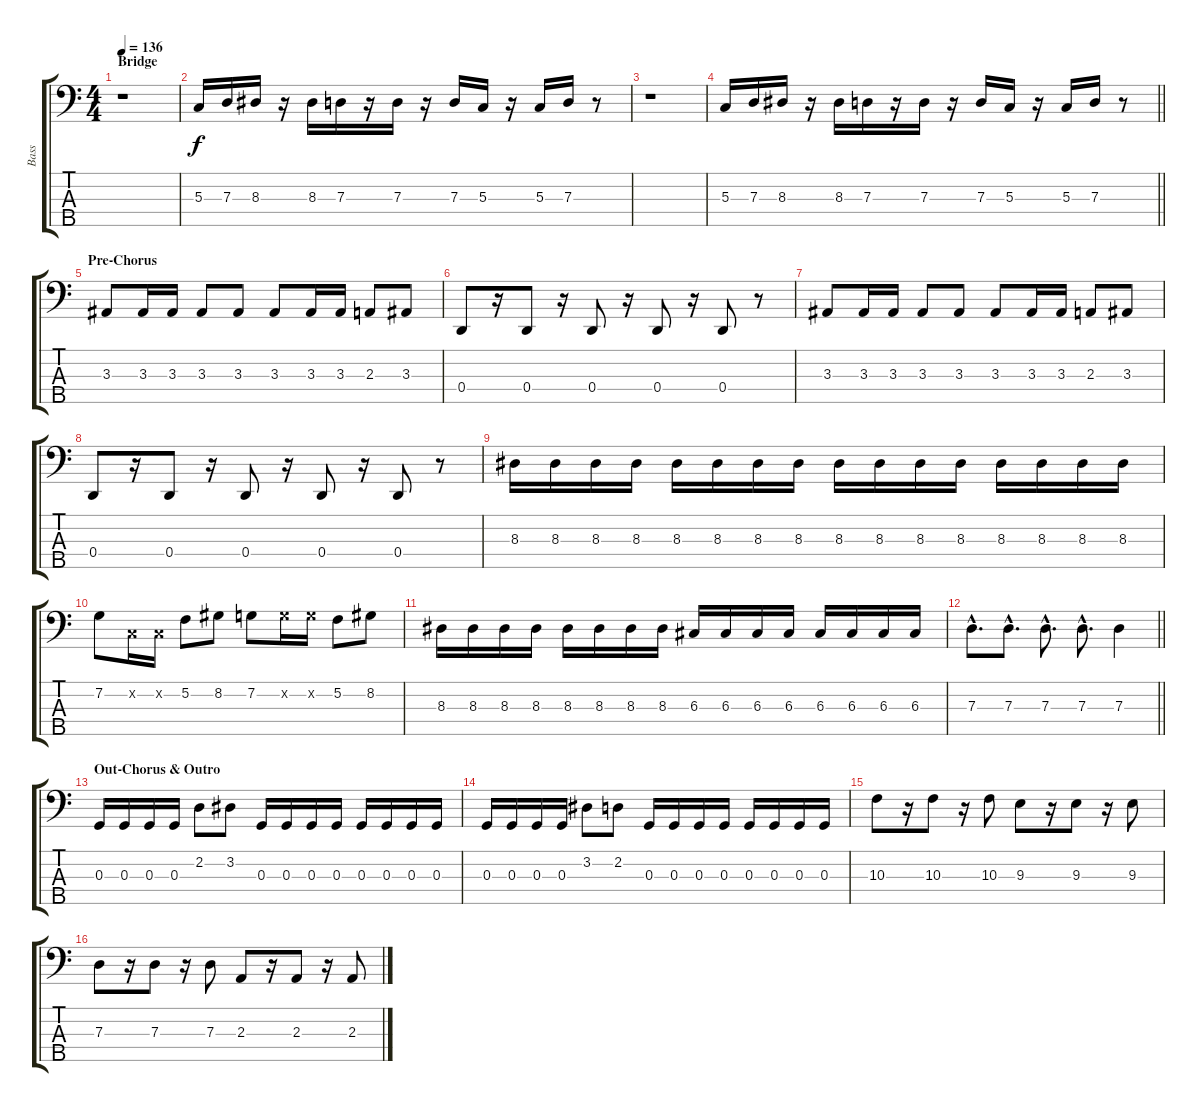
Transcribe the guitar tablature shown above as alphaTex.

\track ("Bass" "Bass") {instrument electricbasspick}
\staff {score tabs}
\tuning (F2 C2 G1 D1 A0) {hide}
\ts (4 4)
\section ("" "Bridge")
\tempo 136
\clef f4
\ks c
r.1{dy f} |
5.3.16 7.3.16 8.3.16 r.16 8.3.16 7.3.16 r.16 7.3.16 r.16 7.3.16 5.3.16 r.16 5.3.16 7.3.16 r.8 |
r.1 |
\barLineRight lightlight
5.3.16 7.3.16 8.3.16 r.16 8.3.16 7.3.16 r.16 7.3.16 r.16 7.3.16 5.3.16 r.16 5.3.16 7.3.16 r.8 |
\section ("" "Pre-Chorus")
3.3.8 3.3.16 3.3.16 3.3.8 3.3.8 3.3.8 3.3.16 3.3.16 2.3.8 3.3.8 |
0.4.8 r.16 0.4.8 r.16 0.4.8 r.16 0.4.8 r.16 0.4.8 r.8 |
3.3.8 3.3.16 3.3.16 3.3.8 3.3.8 3.3.8 3.3.16 3.3.16 2.3.8 3.3.8 |
0.4.8 r.16 0.4.8 r.16 0.4.8 r.16 0.4.8 r.16 0.4.8 r.8 |
8.3.16 8.3.16 8.3.16 8.3.16 8.3.16 8.3.16 8.3.16 8.3.16 8.3.16 8.3.16 8.3.16 8.3.16 8.3.16 8.3.16 8.3.16 8.3.16 |
7.2.8 0.2{x}.16 0.2{x}.16 5.2.8 8.2.8 7.2.8 7.2{x}.16 7.2{x}.16 5.2.8 8.2.8 |
8.3.16 8.3.16 8.3.16 8.3.16 8.3.16 8.3.16 8.3.16 8.3.16 6.3.16 6.3.16 6.3.16 6.3.16 6.3.16 6.3.16 6.3.16 6.3.16 |
\barLineRight lightlight
7.3{hac}.8{d} 7.3{hac}.8{d} 7.3{hac}.8{d} 7.3{hac}.8{d} 7.3.4 |
\section ("" "Out-Chorus & Outro")
0.3.16 0.3.16 0.3.16 0.3.16 2.2.8 3.2.8 0.3.16 0.3.16 0.3.16 0.3.16 0.3.16 0.3.16 0.3.16 0.3.16 |
0.3.16 0.3.16 0.3.16 0.3.16 3.2.8 2.2.8 0.3.16 0.3.16 0.3.16 0.3.16 0.3.16 0.3.16 0.3.16 0.3.16 |
10.3.8 r.16 10.3.8 r.16 10.3.8 9.3.8 r.16 9.3.8 r.16 9.3.8 |
7.3.8 r.16 7.3.8 r.16 7.3.8 2.3.8 r.16 2.3.8 r.16 2.3.8
